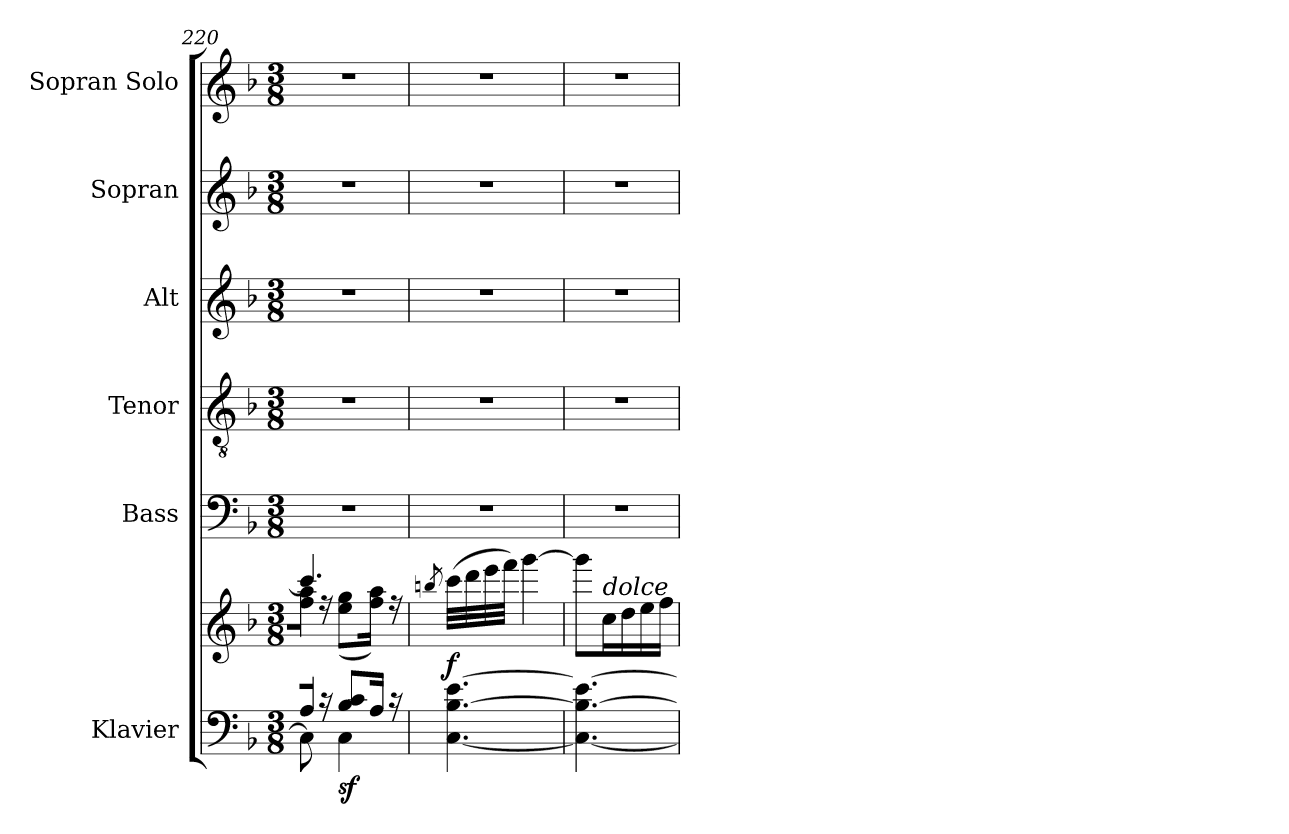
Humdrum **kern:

**kern	**kern	**dynam	**kern	**kern	**kern	**kern	**kern
*part6	*part6	*part6	*part5	*part4	*part3	*part2	*part1
*staff7	*staff6	*staff6/7	*staff5	*staff4	*staff3	*staff2	*staff1
*I"Klavier	*	*	*I"Bass	*I"Tenor	*I"Alt	*I"Sopran	*I"Sopran Solo
*	*	*	*I'B	*I'T	*I'A	*I'S	*
*clefF4	*clefG2	*	*clefF4	*clefGv2	*clefG2	*clefG2	*clefG2
*k[b-]	*k[b-]	*	*k[b-]	*k[b-]	*k[b-]	*k[b-]	*k[b-]
*M3/8	*M3/8	*	*M3/8	*M3/8	*M3/8	*M3/8	*M3/8
=220	=220	=220	=220	=220	=220	=220	=220
*^	*^	*	*	*	*	*	*
16A/Jk	8C\]	4.ccc/]	16ff\ 16aa\Jk	.	4.r	4.r	4.r	4.r	4.r
16r	.	.	16rff	.	.	.	.	.	.
!	!	!	!	!LO:DY:b=2	!	!	!	!	!
8B-/ 8c/L	4C\	.	(8ee\ 8gg\L	sf	.	.	.	.	.
16A/Jk	.	.	16ff\ 16aa\Jk)	.	.	.	.	.	.
16r	.	.	16rff	.	.	.	.	.	.
*v	*v	*	*	*	*	*	*	*	*
*	*v	*v	*	*	*	*	*	*
=221	=221	=221	=221	=221	=221	=221	=221
.	8qbbn/	.	.	.	.	.	.
!	!	!LO:DY:a=2	!	!	!	!	!
[4.C\ [4.B-\ [4.e\	(32ccc\LLL	f	4.r	4.r	4.r	4.r	4.r
.	32ddd\	.	.	.	.	.	.
.	32eee\	.	.	.	.	.	.
.	32fff\JJJ)	.	.	.	.	.	.
.	[4ggg\	.	.	.	.	.	.
=222	=222	=222	=222	=222	=222	=222	=222
4.C\_ 4.B-\_ 4.e\_	8ggg\L]	.	4.r	4.r	4.r	4.r	4.r
!	!LO:TX:a:i:t=dolce	!	!	!	!	!	!
.	16cc\L	.	.	.	.	.	.
.	16dd\	.	.	.	.	.	.
.	16ee\	.	.	.	.	.	.
.	16ff\JJ	.	.	.	.	.	.
=	=	=	=	=	=	=	=
*-	*-	*-	*-	*-	*-	*-	*-
